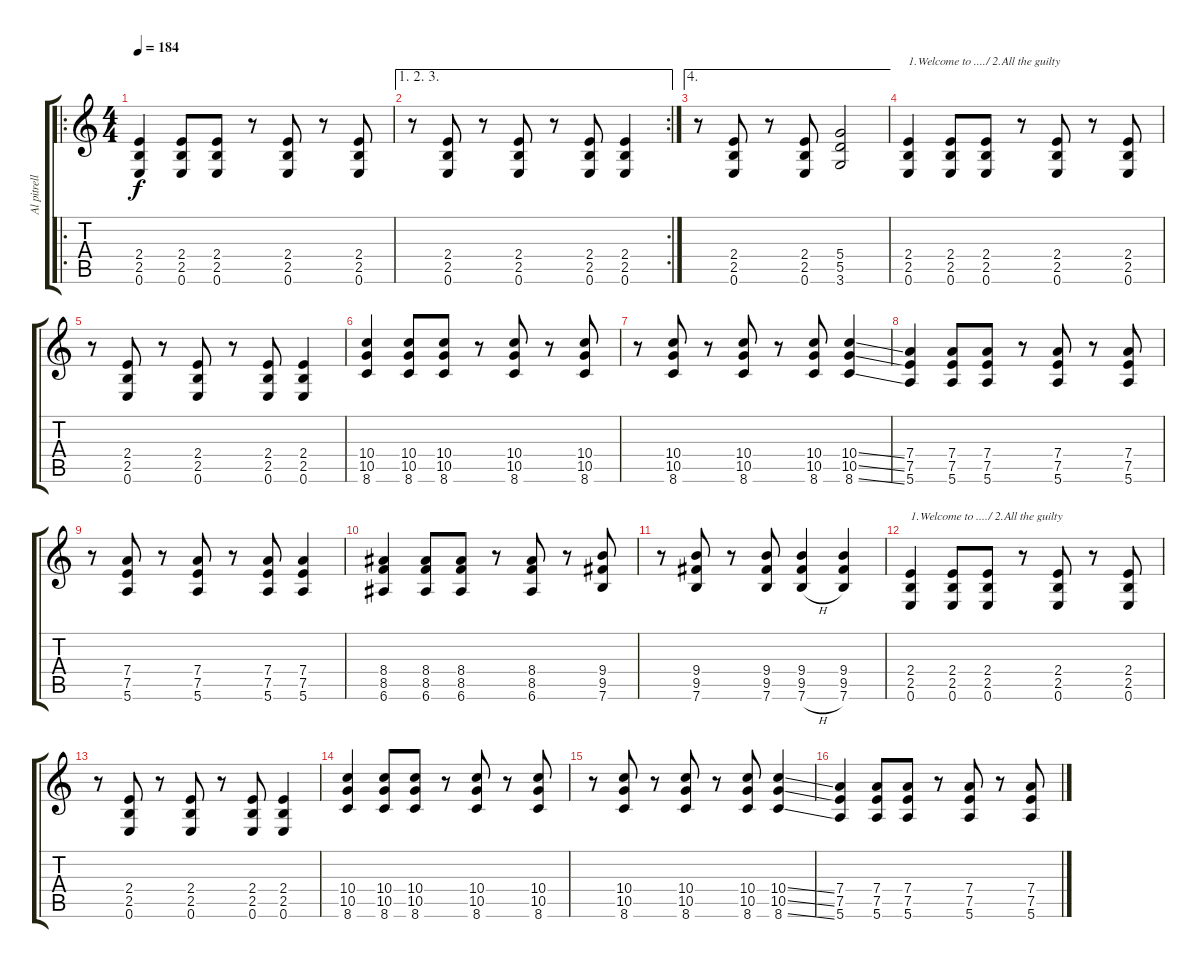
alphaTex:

\track ("Al pitrelli" "Al pitrell") {instrument distortionguitar}
\staff {score tabs}
\tuning (E4 B3 G3 D3 A2 E2) {hide}
\ro
\ts (4 4)
\tempo 184
\clef g2
\ks c
(2.4 2.5 0.6).4{dy f instrument distortionguitar} (2.4 2.5 0.6).8 (2.4 2.5 0.6).8 r.8 (2.4 2.5 0.6).8 r.8 (2.4 2.5 0.6).8 |
\ae (1 2 3)
\rc 2
r.8 (2.4 2.5 0.6).8 r.8 (2.4 2.5 0.6).8 r.8 (2.4 2.5 0.6).8 (2.4 2.5 0.6).4 |
\ae 4
r.8 (2.4 2.5 0.6).8 r.8 (2.4 2.5 0.6).8 (5.4 5.5 3.6).2 |
(2.4 2.5 0.6).4{txt "1.Welcome to ..../ 2.All the guilty"} (2.4 2.5 0.6).8 (2.4 2.5 0.6).8 r.8 (2.4 2.5 0.6).8 r.8 (2.4 2.5 0.6).8 |
r.8 (2.4 2.5 0.6).8 r.8 (2.4 2.5 0.6).8 r.8 (2.4 2.5 0.6).8 (2.4 2.5 0.6).4 |
(10.4 10.5 8.6).4 (10.4 10.5 8.6).8 (10.4 10.5 8.6).8 r.8 (10.4 10.5 8.6).8 r.8 (10.4 10.5 8.6).8 |
r.8 (10.4 10.5 8.6).8 r.8 (10.4 10.5 8.6).8 r.8 (10.4 10.5 8.6).8 (10.4{ss} 10.5{ss} 8.6{ss}).4 |
(7.4 7.5 5.6).4 (7.4 7.5 5.6).8 (7.4 7.5 5.6).8 r.8 (7.4 7.5 5.6).8 r.8 (7.4 7.5 5.6).8 |
r.8 (7.4 7.5 5.6).8 r.8 (7.4 7.5 5.6).8 r.8 (7.4 7.5 5.6).8 (7.4 7.5 5.6).4 |
(8.4 8.5 6.6).4 (8.4 8.5 6.6).8 (8.4 8.5 6.6).8 r.8 (8.4 8.5 6.6).8 r.8 (9.4 9.5 7.6).8 |
r.8 (9.4 9.5 7.6).8 r.8 (9.4 9.5 7.6).8 (9.4 9.5 7.6{h}).4 (9.4 9.5 7.6).4 |
(2.4 2.5 0.6).4{txt "1.Welcome to ..../ 2.All the guilty"} (2.4 2.5 0.6).8 (2.4 2.5 0.6).8 r.8 (2.4 2.5 0.6).8 r.8 (2.4 2.5 0.6).8 |
r.8 (2.4 2.5 0.6).8 r.8 (2.4 2.5 0.6).8 r.8 (2.4 2.5 0.6).8 (2.4 2.5 0.6).4 |
(10.4 10.5 8.6).4 (10.4 10.5 8.6).8 (10.4 10.5 8.6).8 r.8 (10.4 10.5 8.6).8 r.8 (10.4 10.5 8.6).8 |
r.8 (10.4 10.5 8.6).8 r.8 (10.4 10.5 8.6).8 r.8 (10.4 10.5 8.6).8 (10.4{ss} 10.5{ss} 8.6{ss}).4 |
(7.4 7.5 5.6).4 (7.4 7.5 5.6).8 (7.4 7.5 5.6).8 r.8 (7.4 7.5 5.6).8 r.8 (7.4 7.5 5.6).8
